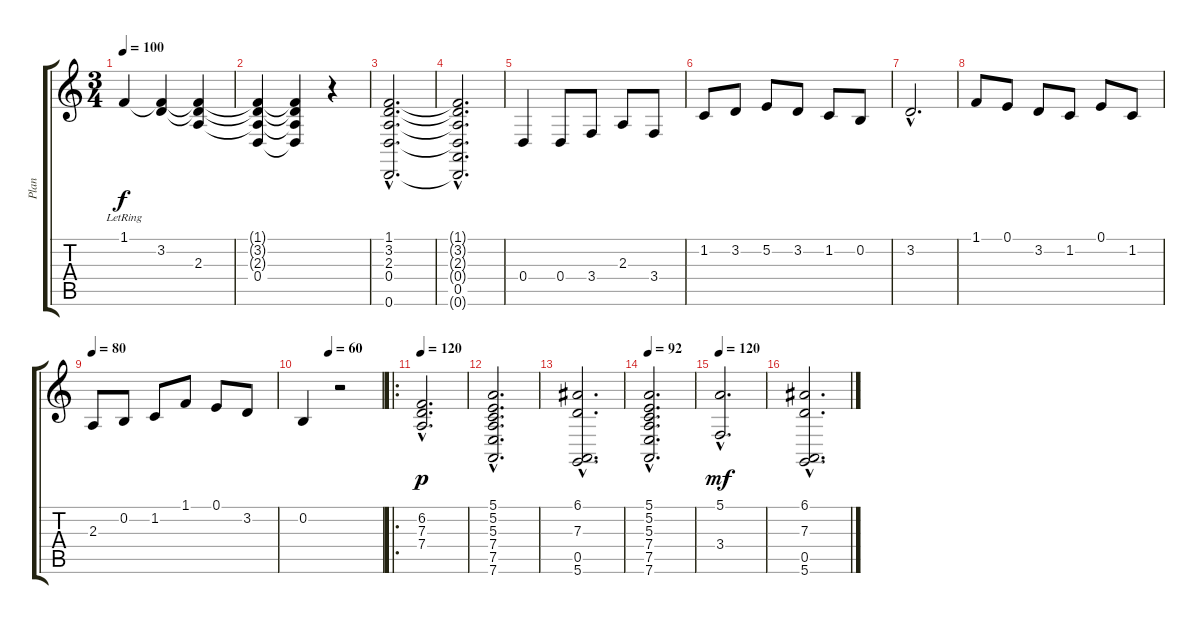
\track ("Plan" "Plan") {instrument stringensemble1}
\staff {score tabs}
\tuning (E4 B3 G3 D3 A2 D2) {hide}
\ts (3 4)
\tempo 100
\clef g2
\ks c
1.1{lr}.4{dy f instrument choiraahs} (1.1{t} 3.2).4 (1.1{t} 3.2{t} 2.3).4 |
(1.1{t} 3.2{t} 2.3{t} 0.4).4 (1.1{t} 3.2{t} 2.3{t} 0.4{t}).4 r.4{instrument stringensemble1} |
(1.1{hac} 3.2{hac} 2.3{hac} 0.4{hac} 0.6{hac}).2{d} |
(1.1{hac t} 3.2{hac t} 2.3{hac t} 0.4{hac t} 0.5{hac} 0.6{hac t}).2{d} |
0.4.4 0.4.8 3.4.8 2.3.8 3.4.8 |
1.2.8 3.2.8 5.2.8 3.2.8 1.2.8 0.2.8 |
3.2{hac}.2{d} |
1.1.8 0.1.8 3.2.8 1.2.8 0.1.8 1.2.8 |
\tempo 80
2.3.8 0.2.8 1.2.8 1.1.8 0.1.8 3.2.8 |
\tempo (60 0.3333333333333333)
0.2.4 r.2 |
\ro
\tempo 120
(6.2{hac} 7.3{hac} 7.4{hac}).2{d dy p} |
(5.1{hac} 5.2{hac} 5.3{hac} 7.4{hac} 7.5{hac} 7.6{hac}).2{d} |
(6.1{hac} 7.3{hac} 0.5{hac} 5.6{hac}).2{d} |
\tempo 92
(5.1{hac} 5.2{hac} 5.3{hac} 7.4{hac} 7.5{hac} 7.6{hac}).2{d} |
\tempo 120
(5.1{hac} 3.4{hac}).2{d dy mf} |
(6.1{hac} 7.3{hac} 0.5{hac} 5.6{hac}).2{d}
